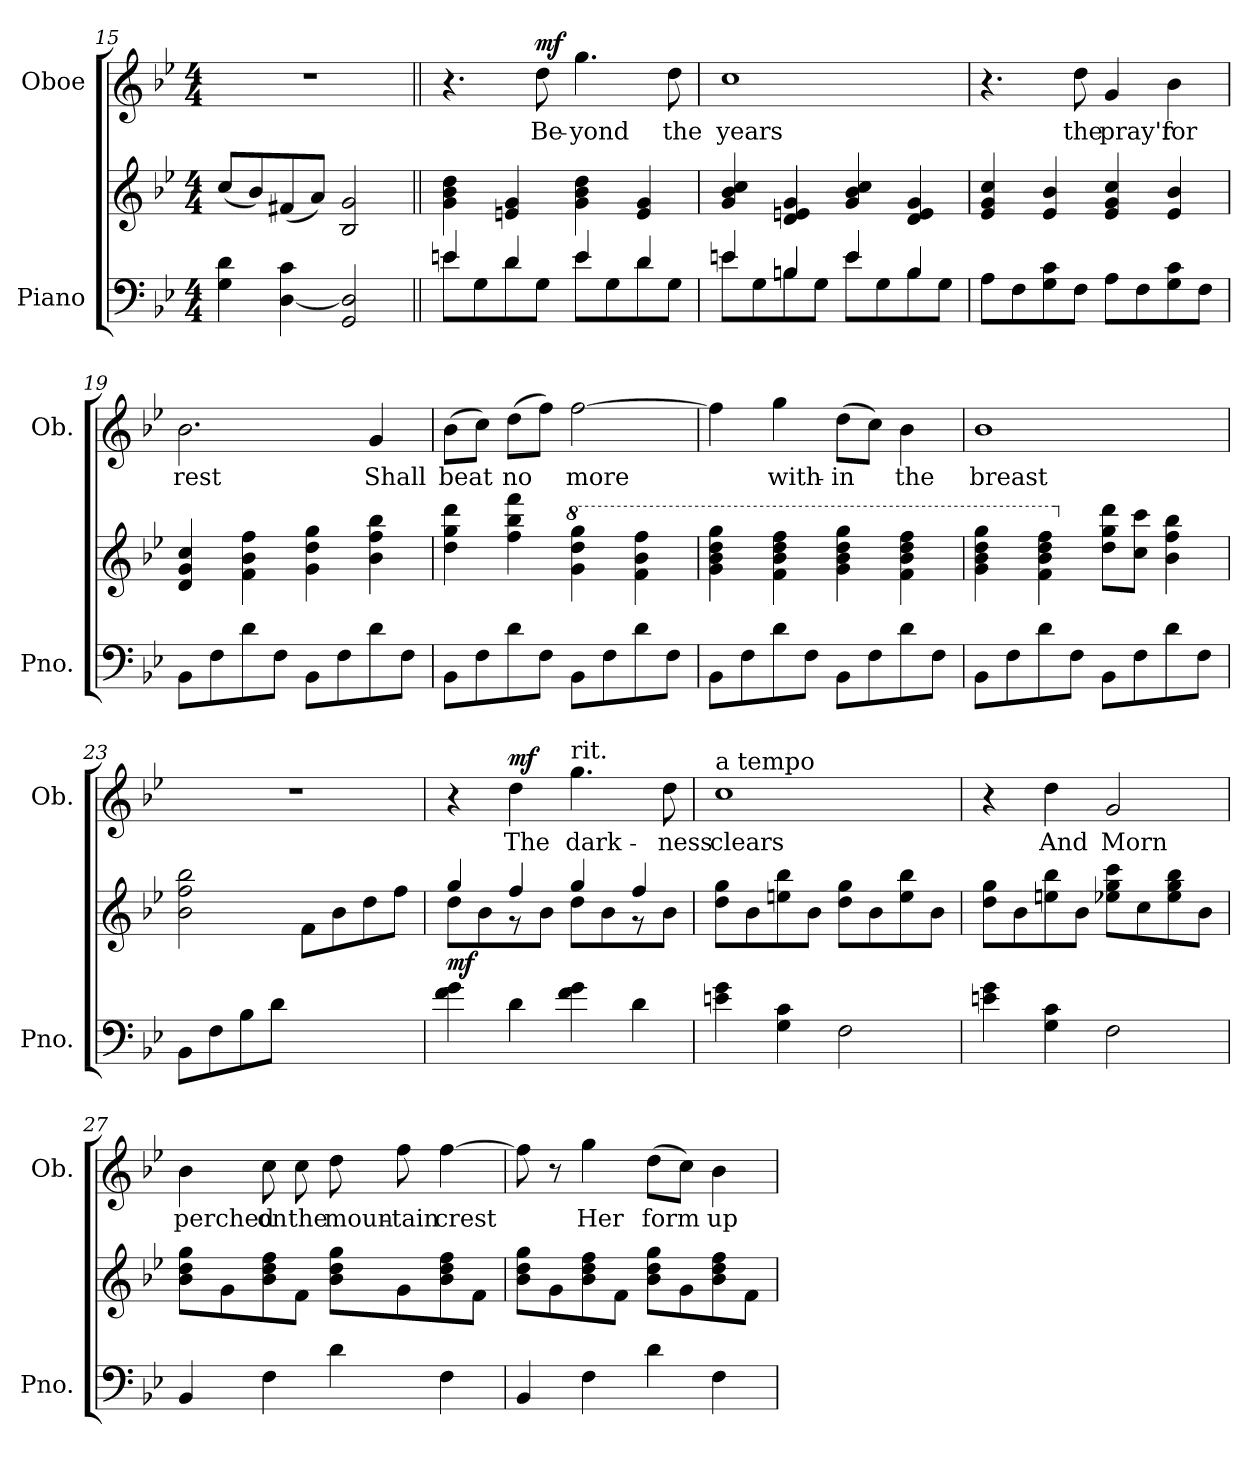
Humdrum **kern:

**kern	**kern	**dynam	**kern	**text	**dynam
*part2	*part2	*part2	*part1	*part1	*part1
*staff3	*staff2	*staff2/3	*staff1	*staff1	*staff1
*I"Piano	*	*	*I"Oboe	*	*
*I'Pno.	*	*	*I'Ob.	*	*
!!LO:LB:g=z
*clefF4	*clefG2	*	*clefG2	*	*
*k[b-e-]	*k[b-e-]	*	*k[b-e-]	*	*
*M4/4	*M4/4	*	*M4/4	*	*
=15	=15	=15	=15	=15	=15
4G\ 4d\	(8cc/L	.	1r	.	.
.	8b-/)	.	.	.	.
[4D\ 4c\	(8f#X/	.	.	.	.
.	8a/J)	.	.	.	.
2GG/ 2D/]	2B-/ 2g/	.	.	.	.
=16||	=16||	=16||	=16||	=16||	=16||
*^	*	*	*	*	*
4en/	8e\L	4g\ 4b-\ 4dd\	.	4.r	.	.
.	8G\	.	.	.	.	.
4d/	8d\	4en/ 4g/	.	.	.	.
!	!	!	!	!	!LO:LY:b	!LO:DY:a
.	8G\J	.	.	8dd\	Be-	mf
!	!	!	!	!	!LO:LY:b	!
4e/	8e\L	4g\ 4b-\ 4dd\	.	4.gg\	-yond	.
.	8G\	.	.	.	.	.
4d/	8d\	4e/ 4g/	.	.	.	.
!	!	!	!	!	!LO:LY:b	!
.	8G\J	.	.	8dd\	the	.
=17	=17	=17	=17	=17	=17	=17
!	!	!	!	!	!LO:LY:b	!
4en/	8e\L	4g/ 4b-/ 4cc/	.	1cc	years	.
.	8G\	.	.	.	.	.
4Bn/	8B\	4d/ 4en/ 4g/	.	.	.	.
.	8G\J	.	.	.	.	.
4e/	8e\L	4g/ 4b-/ 4cc/	.	.	.	.
.	8G\	.	.	.	.	.
4B/	8B\	4d/ 4e/ 4g/	.	.	.	.
.	8G\J	.	.	.	.	.
*v	*v	*	*	*	*	*
=18	=18	=18	=18	=18	=18
8A\L	4e-/ 4g/ 4cc/	.	4.r	.	.
8F\	.	.	.	.	.
8G\ 8c\	4e-/ 4b-/	.	.	.	.
!	!	!	!	!LO:LY:b	!
8F\J	.	.	8dd\	the	.
!	!	!	!	!LO:LY:b	!
8A\L	4e-/ 4g/ 4cc/	.	4g/	pray'r	.
8F\	.	.	.	.	.
!	!	!	!	!LO:LY:b	!
8G\ 8c\	4e-/ 4b-/	.	4b-\	for	.
8F\J	.	.	.	.	.
!!LO:LB:g=z
=19	=19	=19	=19	=19	=19
!	!	!	!	!LO:LY:b	!
8BB-\L	4d/ 4g/ 4cc/	.	2.b-\	rest	.
8F\	.	.	.	.	.
8d\	4f\ 4b-\ 4ff\	.	.	.	.
8F\J	.	.	.	.	.
8BB-\L	4g\ 4dd\ 4gg\	.	.	.	.
8F\	.	.	.	.	.
!	!	!	!	!LO:LY:b	!
8d\	4b-\ 4ff\ 4bb-\	.	4g/	Shall	.
8F\J	.	.	.	.	.
=20	=20	=20	=20	=20	=20
!	!	!	!	!LO:LY:b	!
8BB-\L	4dd\ 4gg\ 4ddd\	.	(8b-\L	beat	.
8F\	.	.	8cc\J)	.	.
!	!	!	!	!LO:LY:b	!
8d\	4ff\ 4bb-\ 4fff\	.	(8dd\L	no	.
8F\J	.	.	8ff\J)	.	.
*	*8va	*	*	*	*
!	!	!	!	!LO:LY:b	!
8BB-\L	4gg\ 4ddd\ 4ggg\	.	[2ff\	more	.
8F\	.	.	.	.	.
8d\	4ff\ 4bb-\ 4fff\	.	.	.	.
8F\J	.	.	.	.	.
=21	=21	=21	=21	=21	=21
8BB-\L	4gg\ 4bb-\ 4ddd\ 4ggg\	.	4ff\]	.	.
8F\	.	.	.	.	.
!	!	!	!	!LO:LY:b	!
8d\	4ff\ 4bb-\ 4ddd\ 4fff\	.	4gg\	with-	.
8F\J	.	.	.	.	.
!	!	!	!	!LO:LY:b	!
8BB-\L	4gg\ 4bb-\ 4ddd\ 4ggg\	.	(8dd\L	-in	.
8F\	.	.	8cc\J)	.	.
!	!	!	!	!LO:LY:b	!
8d\	4ff\ 4bb-\ 4ddd\ 4fff\	.	4b-\	the	.
8F\J	.	.	.	.	.
=22	=22	=22	=22	=22	=22
!	!	!	!	!LO:LY:b	!
8BB-\L	4gg\ 4bb-\ 4ddd\ 4ggg\	.	1b-	breast	.
8F\	.	.	.	.	.
8d\	4ff\ 4bb-\ 4ddd\ 4fff\	.	.	.	.
8F\J	.	.	.	.	.
*	*X8va	*	*	*	*
8BB-\L	8dd\ 8gg\ 8ddd\L	.	.	.	.
8F\	8cc\ 8ccc\J	.	.	.	.
8d\	4b-\ 4ff\ 4bb-\	.	.	.	.
8F\J	.	.	.	.	.
!!LO:PB:g=z
=23	=23	=23	=23	=23	=23
8BB-\L	2b-\ 2ff\ 2bb-\	.	1r	.	.
8F\	.	.	.	.	.
8B-\	.	.	.	.	.
8d\J	.	.	.	.	.
2ryy	8f\L	.	.	.	.
.	8b-\	.	.	.	.
.	8dd\	.	.	.	.
.	8ff\J	.	.	.	.
=24	=24	=24	=24	=24	=24
*	*^	*	*	*	*
!	!	!	!LO:DY:b	!	!	!
4f\ 4g\	4gg/	8dd\L	mf	4r	.	.
.	.	8b-\	.	.	.	.
!	!	!	!	!	!LO:LY:b	!LO:DY:a
4d\	4ff/	8r	.	4dd\	The	mf
.	.	8b-\J	.	.	.	.
!	!	!	!	!LO:TX:a:t=rit.	!	!
!	!	!	!	!	!LO:LY:b	!
4f\ 4g\	4gg/	8dd\L	.	4.gg\	dark-	.
.	.	8b-\	.	.	.	.
4d\	4ff/	8r	.	.	.	.
!	!	!	!	!	!LO:LY:b	!
.	.	8b-\J	.	8dd\	-ness	.
=25	=25	=25	=25	=25	=25	=25
!	!	!	!	!LO:TX:a:t=a tempo	!	!
!	!	!	!	!	!LO:LY:b	!
*	*v	*v	*	*	*	*
4en\ 4g\	8dd\ 8gg\L	.	1cc	clears	.
.	8b-\	.	.	.	.
4G\ 4c\	8een\ 8bb-\	.	.	.	.
.	8b-\J	.	.	.	.
2F\	8dd\ 8gg\L	.	.	.	.
.	8b-\	.	.	.	.
.	8ee\ 8bb-\	.	.	.	.
.	8b-\J	.	.	.	.
=26	=26	=26	=26	=26	=26
4en\ 4g\	8dd\ 8gg\L	.	4r	.	.
.	8b-\	.	.	.	.
!	!	!	!	!LO:LY:b	!
4G\ 4c\	8een\ 8bb-\	.	4dd\	And	.
.	8b-\J	.	.	.	.
!	!	!	!	!LO:LY:b	!
2F\	8ee-X\ 8gg\ 8ccc\L	.	2g/	Morn	.
.	8cc\	.	.	.	.
.	8ee-\ 8gg\ 8bb-\	.	.	.	.
.	8b-\J	.	.	.	.
!!LO:LB:g=z
=27	=27	=27	=27	=27	=27
!	!	!	!	!LO:LY:b	!
4BB-/	8b-\ 8dd\ 8gg\L	.	4b-\	perched	.
.	8g\	.	.	.	.
!	!	!	!	!LO:LY:b	!
4F\	8b-\ 8dd\ 8ff\	.	8cc\	on	.
!	!	!	!	!LO:LY:b	!
.	8f\J	.	8cc\	the	.
!	!	!	!	!LO:LY:b	!
4d\	8b-\ 8dd\ 8gg\L	.	8dd\	moun-	.
!	!	!	!	!LO:LY:b	!
.	8g\	.	8ff\	-tain	.
!	!	!	!	!LO:LY:b	!
4F\	8b-\ 8dd\ 8ff\	.	[4ff\	crest	.
.	8f\J	.	.	.	.
=28	=28	=28	=28	=28	=28
4BB-/	8b-\ 8dd\ 8gg\L	.	8ff\]	.	.
.	8g\	.	8r	.	.
!	!	!	!	!LO:LY:b	!
4F\	8b-\ 8dd\ 8ff\	.	4gg\	Her	.
.	8f\J	.	.	.	.
!	!	!	!	!LO:LY:b	!
4d\	8b-\ 8dd\ 8gg\L	.	(8dd\L	form	.
.	8g\	.	8cc\J)	.	.
!	!	!	!	!LO:LY:b	!
4F\	8b-\ 8dd\ 8ff\	.	4b-\	up-	.
.	8f\J	.	.	.	.
=	=	=	=	=	=
*-	*-	*-	*-	*-	*-
